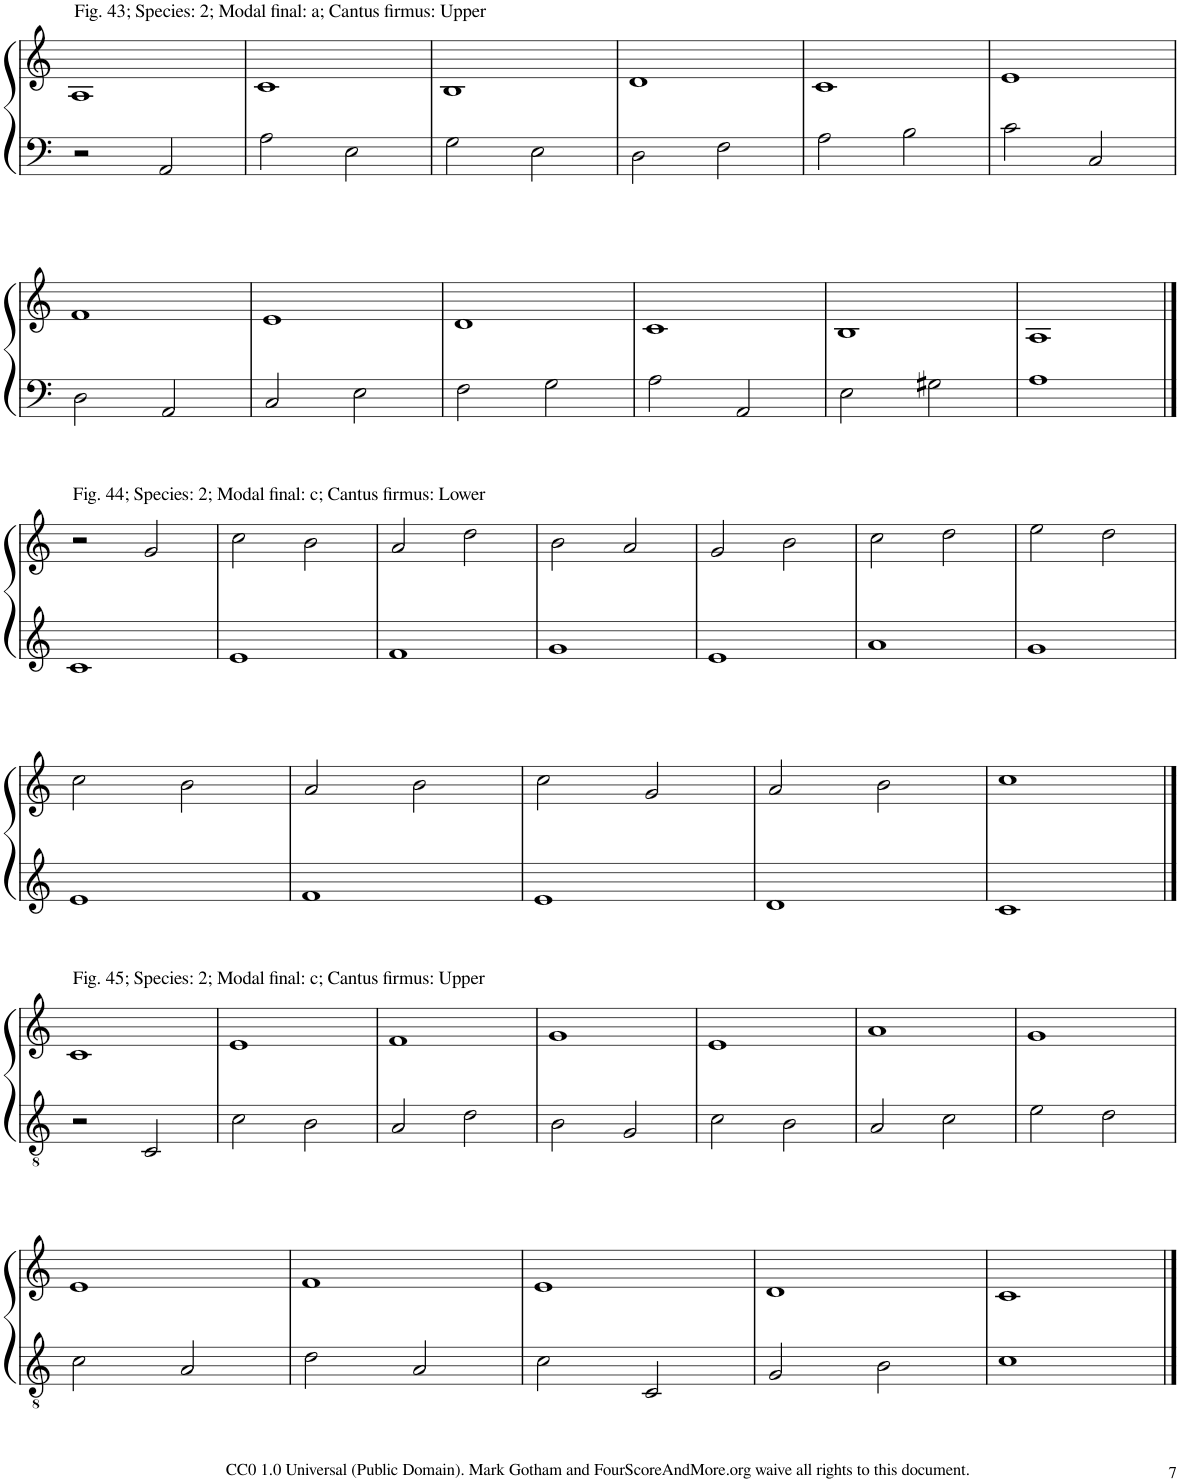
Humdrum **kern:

**kern	**kern
*part2	*part1
*staff2	*staff1
*I"Piano	*I"Piano
*I'Pno	*I'Pno
!!LO:PB:g=z
*clefF4	*clefG2
*k[]	*k[]
*M2/2	*M2/2
=224	=224
!	!LO:TX:a:t=Fig. 43; Species&colon; 2; Modal final&colon; a; Cantus firmus&colon; Upper
2r	1A
2AA/	.
=225	=225
2A\	1c
2E\	.
=226	=226
2G\	1B
2E\	.
=227	=227
2D\	1d
2F\	.
=228	=228
2A\	1c
2B\	.
=229	=229
2c\	1e
2C/	.
!!LO:LB:g=z
=230	=230
2D\	1f
2AA/	.
=231	=231
2C/	1e
2E\	.
=232	=232
2F\	1d
2G\	.
=233	=233
2A\	1c
2AA/	.
=234	=234
2E\	1B
2G#X\	.
=235	=235
1A	1A
!!LO:LB:g=z
==236	==236
*clefG2	*
!	!LO:TX:a:t=Fig. 44; Species&colon; 2; Modal final&colon; c; Cantus firmus&colon; Lower
1c	2r
.	2g/
=237	=237
1e	2cc\
.	2b\
=238	=238
1f	2a/
.	2dd\
=239	=239
1g	2b\
.	2a/
=240	=240
1e	2g/
.	2b\
=241	=241
1a	2cc\
.	2dd\
=242	=242
1g	2ee\
.	2dd\
!!LO:LB:g=z
=243	=243
1e	2cc\
.	2b\
=244	=244
1f	2a/
.	2b\
=245	=245
1e	2cc\
.	2g/
=246	=246
1d	2a/
.	2b\
=247	=247
1c	1cc
!!LO:LB:g=z
==248	==248
*clefGv2	*
!	!LO:TX:a:t=Fig. 45; Species&colon; 2; Modal final&colon; c; Cantus firmus&colon; Upper
2r	1c
2C/	.
=249	=249
2c\	1e
2B\	.
=250	=250
2A/	1f
2d\	.
=251	=251
2B\	1g
2G/	.
=252	=252
2c\	1e
2B\	.
=253	=253
2A/	1a
2c\	.
=254	=254
2e\	1g
2d\	.
!!LO:LB:g=z
=255	=255
2c\	1e
2A/	.
=256	=256
2d\	1f
2A/	.
=257	=257
2c\	1e
2C/	.
=258	=258
2G/	1d
2B\	.
=259	=259
1c	1c
==	==
*-	*-
